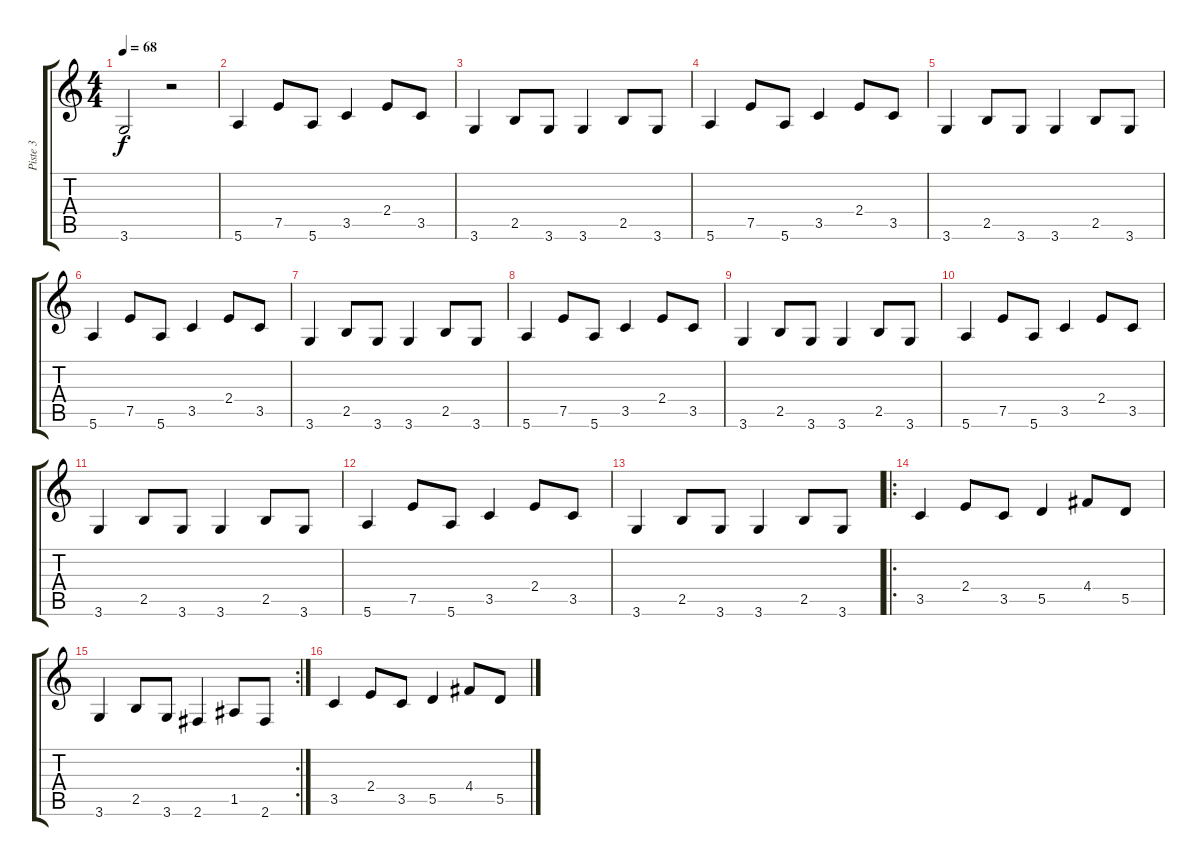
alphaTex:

\track ("Piste 3" "Piste 3") {instrument acousticbass}
\staff {score tabs}
\tuning (E4 B3 G3 D3 A2 E2) {hide}
\ts (4 4)
\tempo 68
\clef g2
\ks c
3.6.2{dy f} r.2 |
5.6.4 7.5.8 5.6.8 3.5.4 2.4.8 3.5.8 |
3.6.4 2.5.8 3.6.8 3.6.4 2.5.8 3.6.8 |
5.6.4 7.5.8 5.6.8 3.5.4 2.4.8 3.5.8 |
3.6.4 2.5.8 3.6.8 3.6.4 2.5.8 3.6.8 |
5.6.4 7.5.8 5.6.8 3.5.4 2.4.8 3.5.8 |
3.6.4 2.5.8 3.6.8 3.6.4 2.5.8 3.6.8 |
5.6.4 7.5.8 5.6.8 3.5.4 2.4.8 3.5.8 |
3.6.4 2.5.8 3.6.8 3.6.4 2.5.8 3.6.8 |
5.6.4 7.5.8 5.6.8 3.5.4 2.4.8 3.5.8 |
3.6.4 2.5.8 3.6.8 3.6.4 2.5.8 3.6.8 |
5.6.4 7.5.8 5.6.8 3.5.4 2.4.8 3.5.8 |
3.6.4 2.5.8 3.6.8 3.6.4 2.5.8 3.6.8 |
\ro
3.5.4 2.4.8 3.5.8 5.5.4 4.4.8 5.5.8 |
\rc 2
3.6.4 2.5.8 3.6.8 2.6.4 1.5.8 2.6.8 |
3.5.4 2.4.8 3.5.8 5.5.4 4.4.8 5.5.8
